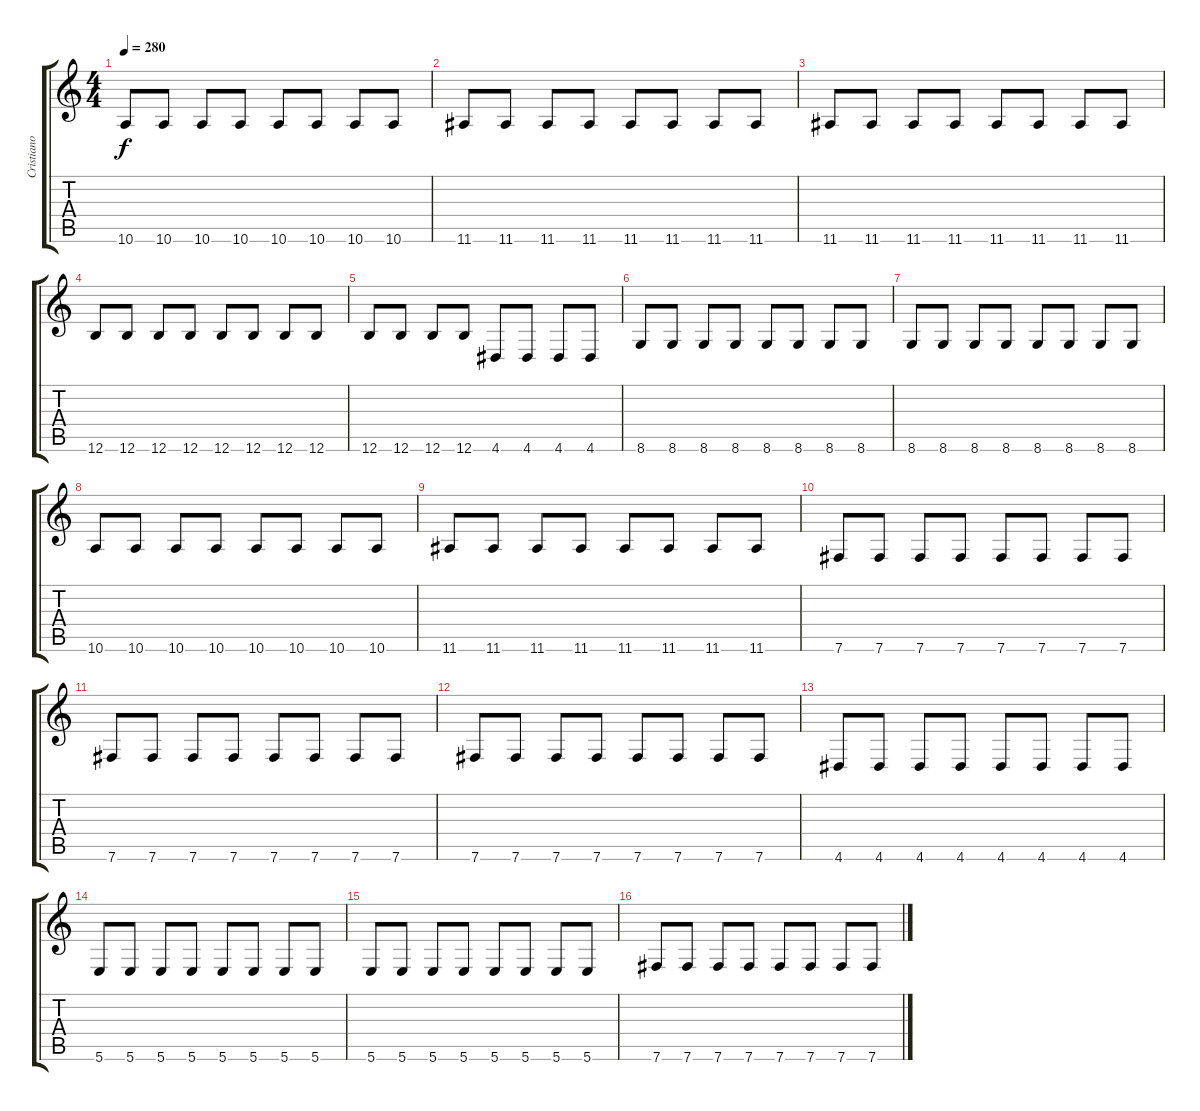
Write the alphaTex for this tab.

\track ("Cristiano Trionfera" "Cristiano ") {instrument distortionguitar}
\staff {score tabs}
\tuning (B3 Gb3 D3 A2 E2 B1) {hide}
\ts (4 4)
\tempo 280
\clef g2
\ks c
10.6.8{dy f} 10.6.8 10.6.8 10.6.8 10.6.8 10.6.8 10.6.8 10.6.8 |
11.6.8 11.6.8 11.6.8 11.6.8 11.6.8 11.6.8 11.6.8 11.6.8 |
11.6.8 11.6.8 11.6.8 11.6.8 11.6.8 11.6.8 11.6.8 11.6.8 |
12.6.8 12.6.8 12.6.8 12.6.8 12.6.8 12.6.8 12.6.8 12.6.8 |
12.6.8 12.6.8 12.6.8 12.6.8 4.6.8 4.6.8 4.6.8 4.6.8 |
8.6.8 8.6.8 8.6.8 8.6.8 8.6.8 8.6.8 8.6.8 8.6.8 |
8.6.8 8.6.8 8.6.8 8.6.8 8.6.8 8.6.8 8.6.8 8.6.8 |
10.6.8 10.6.8 10.6.8 10.6.8 10.6.8 10.6.8 10.6.8 10.6.8 |
11.6.8 11.6.8 11.6.8 11.6.8 11.6.8 11.6.8 11.6.8 11.6.8 |
7.6.8 7.6.8 7.6.8 7.6.8 7.6.8 7.6.8 7.6.8 7.6.8 |
7.6.8 7.6.8 7.6.8 7.6.8 7.6.8 7.6.8 7.6.8 7.6.8 |
7.6.8 7.6.8 7.6.8 7.6.8 7.6.8 7.6.8 7.6.8 7.6.8 |
4.6.8 4.6.8 4.6.8 4.6.8 4.6.8 4.6.8 4.6.8 4.6.8 |
5.6.8 5.6.8 5.6.8 5.6.8 5.6.8 5.6.8 5.6.8 5.6.8 |
5.6.8 5.6.8 5.6.8 5.6.8 5.6.8 5.6.8 5.6.8 5.6.8 |
7.6.8 7.6.8 7.6.8 7.6.8 7.6.8 7.6.8 7.6.8 7.6.8
